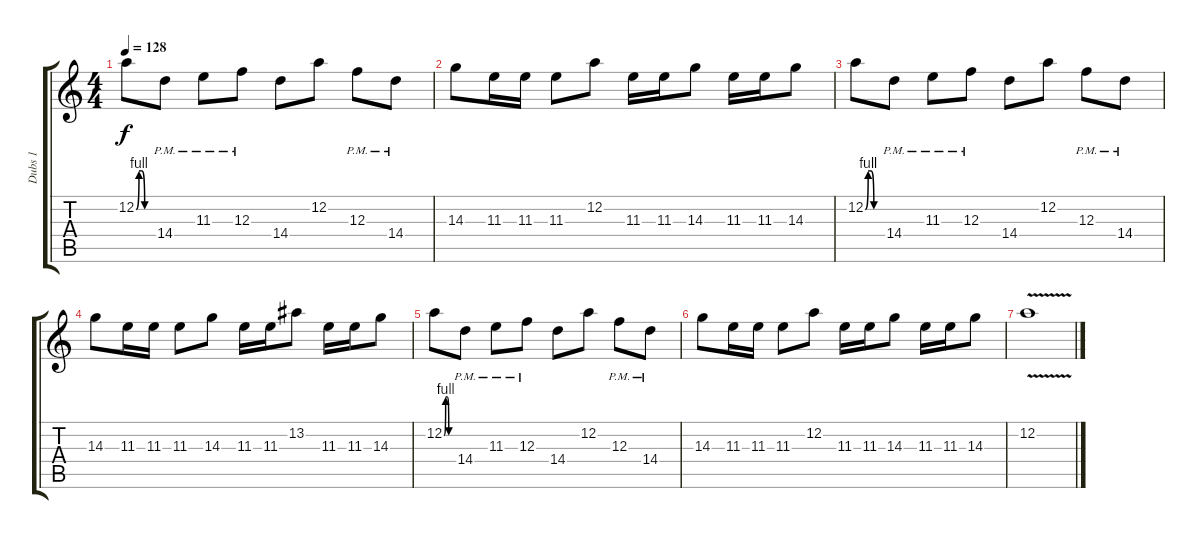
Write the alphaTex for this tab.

\track ("Dubs 1" "Dubs 1") {instrument distortionguitar}
\staff {score tabs}
\tuning (D4 A3 F3 C3 G2 D2) {hide}
\ts (4 4)
\tempo 128
\clef g2
\ks c
12.2{be (custom 0 0 10 4 20 4 30 0 60 0)}.8{dy f} 14.4{pm}.8 11.3{pm}.8 12.3{pm}.8 14.4.8 12.2.8 12.3{pm}.8 14.4{pm}.8 |
14.3.8 11.3.16 11.3.16 11.3.8 12.2.8 11.3.16 11.3.16 14.3.8 11.3.16 11.3.16 14.3.8 |
12.2{be (custom 0 0 10 4 20 4 30 0 60 0)}.8 14.4{pm}.8 11.3{pm}.8 12.3{pm}.8 14.4.8 12.2.8 12.3{pm}.8 14.4{pm}.8 |
14.3.8 11.3.16 11.3.16 11.3.8 14.3.8 11.3.16 11.3.16 13.2.8 11.3.16 11.3.16 14.3.8 |
12.2{be (custom 0 0 10 4 20 4 30 0 60 0)}.8 14.4{pm}.8 11.3{pm}.8 12.3{pm}.8 14.4.8 12.2.8 12.3{pm}.8 14.4{pm}.8 |
14.3.8 11.3.16 11.3.16 11.3.8 12.2.8 11.3.16 11.3.16 14.3.8 11.3.16 11.3.16 14.3.8 |
12.2{v}.1
